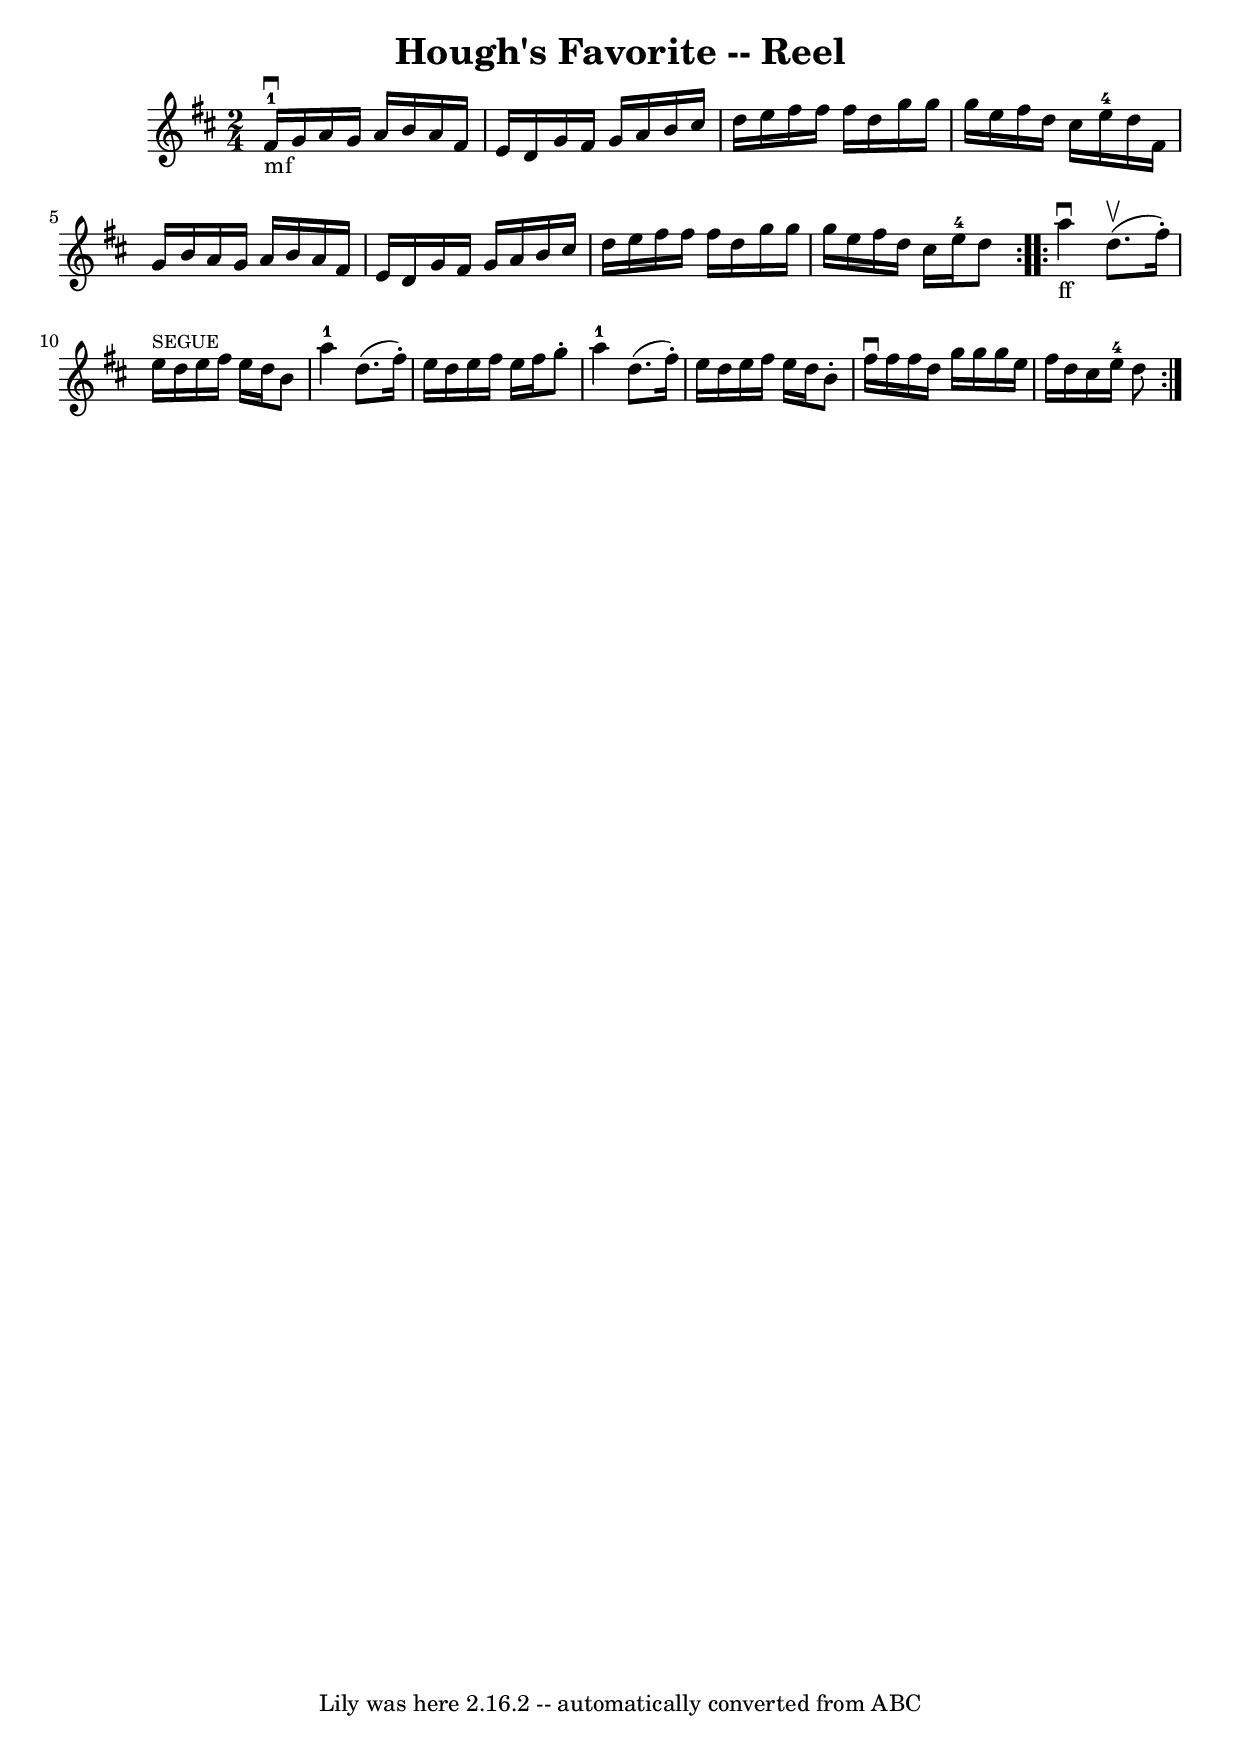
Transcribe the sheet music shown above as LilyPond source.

\version "2.7.40"
\include "Mammoth.ily"
\header {
	%% book = "Ryan's Mammoth Collection"
	crossRefNumber = "1"
	footnotes = "\\\\384"
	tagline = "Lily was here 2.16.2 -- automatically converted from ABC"
	title = "Hough's Favorite -- Reel"
}
voicedefault =  {


\repeat volta 2 {
\time 2/4 \key d \major fis'16-1_"mf"^\downbow g'16  |
     
a'16 g'16 a'16 b'16 a'16 fis'16 e'16 d'16    |
   
g'16 fis'16 g'16 a'16 b'16 cis''16 d''16 e''16    |
 
 fis''16 fis''16 fis''16 d''16 g''16 g''16 g''16 e''16    
|
 fis''16 d''16 cis''16 e''16-4 d''16 fis'16 g'16  
 b'16    |
 a'16 g'16 a'16 b'16 a'16 fis'16 e'16   
 d'16    |
 g'16 fis'16 g'16 a'16 b'16 cis''16 d''16  
 e''16    |
 fis''16 fis''16 fis''16 d''16 g''16 g''16  
 g''16 e''16    |
 fis''16 d''16 cis''16 e''16-4 d''8 
   }     \repeat volta 2 { a''4_"ff"^\downbow d''8.^\upbow(fis''16 -. 
-)   |
 e''16^\segue d''16 e''16 fis''16 e''16 d''16  
 b'8    |
 a''4-1 d''8. (fis''16 -.)   |
 e''16  
 d''16 e''16 fis''16 e''16 fis''16 g''8 -.   |
       
a''4-1 d''8. (fis''16 -.)   |
 e''16 d''16 e''16    
fis''16 e''16 d''16 b'8 -.   |
 fis''16^\downbow fis''16    
fis''16 d''16 g''16 g''16 g''16 e''16    |
 fis''16    
d''16 cis''16 e''16-4 d''8    }   
}

\score{
    <<

	\context Staff="default"
	{
	    \voicedefault 
	}

    >>
	\layout {
	}
	\midi {}
}
